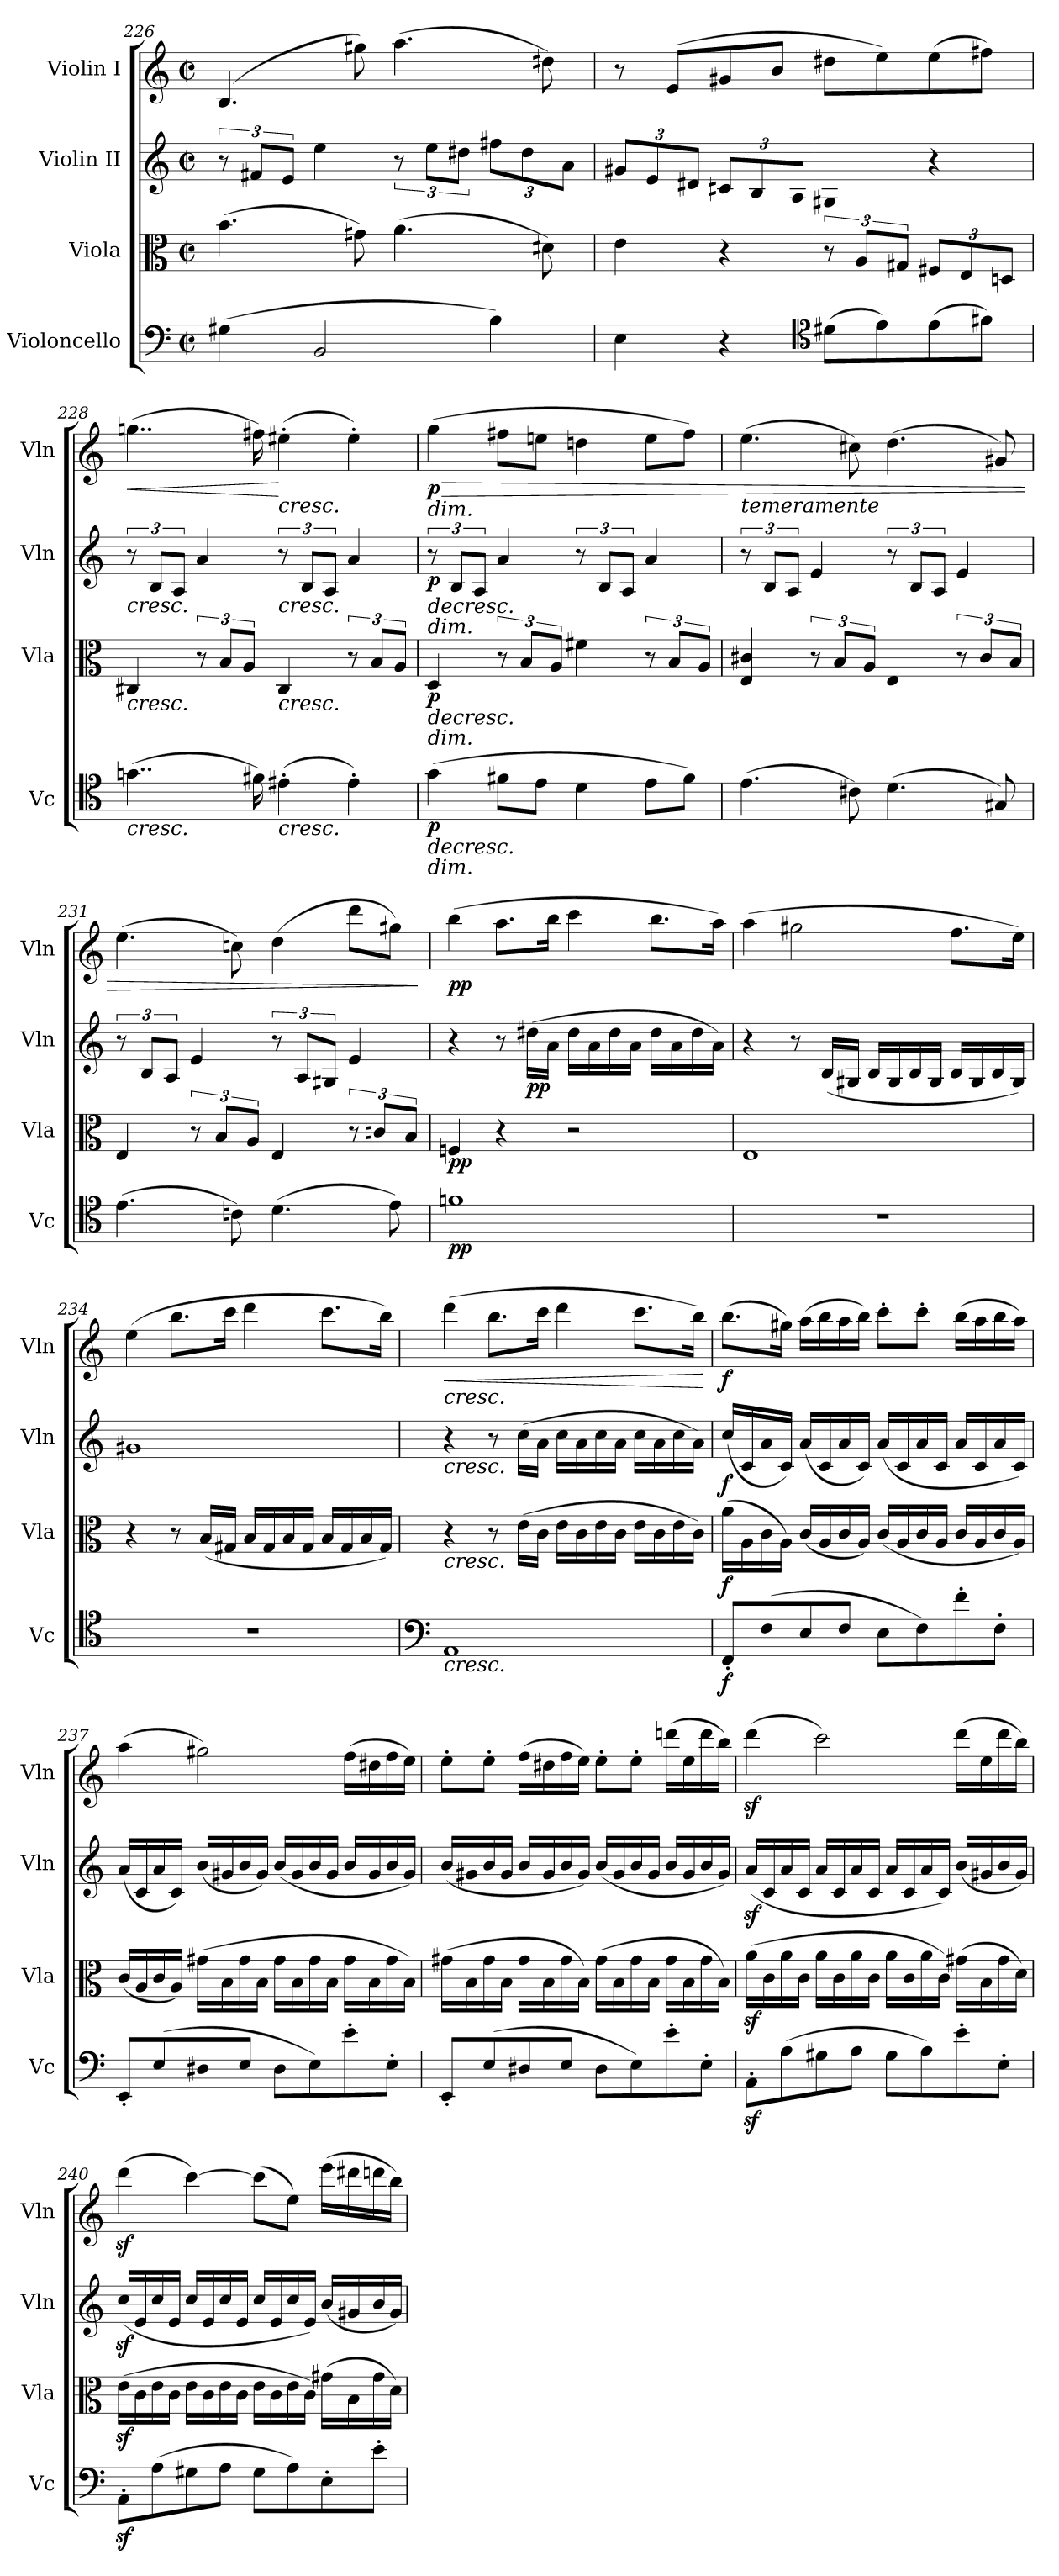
**kern	**dynam	**kern	**dynam	**kern	**dynam	**kern	**dynam
*part4	*part4	*part3	*part3	*part2	*part2	*part1	*part1
*staff4	*staff4	*staff3	*staff3	*staff2	*staff2	*staff1	*staff1
*I"Violoncello	*	*I"Viola	*	*I"Violin II	*	*I"Violin I	*
*I'Vc	*	*I'Vla	*	*I'Vln	*	*I'Vln	*
*clefF4	*	*clefC3	*	*clefG2	*	*clefG2	*
*k[]	*	*k[]	*	*k[]	*	*k[]	*
*M2/2	*	*M2/2	*	*M2/2	*	*M2/2	*
*met(c|)	*	*met(c|)	*	*met(c|)	*	*met(c|)	*
=226	=226	=226	=226	=226	=226	=226	=226
(>4G#X\	.	(>4.b\	.	12r	.	(>4.B/	.
.	.	.	.	12f#X/L	.	.	.
.	.	.	.	12e/J	.	.	.
2BB/	.	.	.	4ee\	.	.	.
.	.	8g#X\)	.	.	.	8gg#X\)	.
.	.	(>4.a\	.	12r	.	(>4.aa\	.
.	.	.	.	12ee\L	.	.	.
.	.	.	.	12dd#X\J	.	.	.
*	*	*	*	*Xbrackettup	*	*	*
4B\)	.	.	.	12ff#X\L	.	.	.
.	.	.	.	12dd#\	.	.	.
.	.	8d#X\)	.	.	.	8dd#X\)	.
.	.	.	.	12a\J	.	.	.
=227	=227	=227	=227	=227	=227	=227	=227
4E\	.	4e\	.	12g#X/L	.	8r	.
.	.	.	.	12e/	.	.	.
.	.	.	.	.	.	(>8e/L	.
.	.	.	.	12d#X/J	.	.	.
4r	.	4r	.	12c#X/L	.	8g#X/	.
.	.	.	.	12B/	.	.	.
.	.	.	.	.	.	8b/J	.
.	.	.	.	12A/J	.	.	.
*clefC4	*	*	*	*	*	*	*
(>8d#X\L	.	12r	.	4G#X/	.	8dd#X\L	.
.	.	12A/L	.	.	.	.	.
8e\)	.	.	.	.	.	8ee\)	.
.	.	12G#X/J	.	.	.	.	.
*	*	*Xbrackettup	*	*	*	*	*
(>8e\	.	12F#X/L	.	4r	.	(>8ee\	.
.	.	12E/	.	.	.	.	.
8f#X\J)	.	.	.	.	.	8ff#X\J)	.
.	.	12Dn/J	.	.	.	.	.
=228	=228	=228	=228	=228	=228	=228	=228
!	!LO:HP:b	!	!LO:HP:b	!	!	!	!
*	*	*	*	*brackettup	*	*	*
!	!	!	!	!	!LO:HP:b	!	!LO:HP:b
(>4..gn\	<	4C#X/	<	12r	<	(>4..ggn\	<
.	.	.	.	12B/L	.	.	.
.	.	.	.	12A/J	.	.	.
*	*	*brackettup	*	*	*	*	*
.	.	12r	.	4a/	.	.	.
.	.	12B/L	.	.	.	.	.
.	.	12A/J	.	.	.	.	.
16f#X\)	.	.	.	.	.	16ff#X\)	.
!	!	!	!	!	!	!LO:TX:b:i:t=cresc.	!
!	!	!	!	!LO:TX:b:i:t=cresc.	!	!	!
!	!	!LO:TX:b:i:t=cresc.	!	!	!	!	!
!LO:TX:b:i:t=cresc.	!	!	!	!	!	!	!
(>4e#X'\	.	4C#/	.	12r	.	(>4ee#X'\	[
.	.	.	.	12B/L	.	.	.
.	.	.	.	12A/J	.	.	.
4e#'\)	.	12r	.	4a/	.	4ee#'\)	.
.	.	12B/L	.	.	.	.	.
.	.	12A/J	.	.	.	.	.
=229	=229	=229	=229	=229	=229	=229	=229
!	!	!	!	!	!	!LO:TX:b:i:t=dim.	!
!	!	!	!	!LO:TX:b:i:t=dim.	!	!	!
!	!	!LO:TX:b:i:t=dim.	!	!	!	!	!
!LO:TX:b:i:t=dim.	!	!	!	!	!	!	!
!	!LO:HP:b	!	!LO:HP:b	!	!LO:HP:b	!	!LO:HP:b
!	!LO:DY:n=1:b	!	!LO:DY:n=1:b	!	!LO:DY:n=1:b	!	!LO:DY:n=1:b
(>4g\	> p	4D/	> p	12r	> p	(>4gg\	> p
.	.	.	.	12B/L	.	.	.
.	.	.	.	12A/J	.	.	.
8f#X\L	.	12r	.	4a/	.	8ff#X\L	.
.	.	12B/L	.	.	.	.	.
8e\J	.	.	.	.	.	8een\J	.
.	.	12A/J	.	.	.	.	.
4d\	.	4f#X\	.	12r	.	4ddn\	.
.	.	.	.	12B/L	.	.	.
.	.	.	.	12A/J	.	.	.
8e\L	.	12r	.	4a/	.	8ee\L	.
.	.	12B/L	.	.	.	.	.
8f#\J)	.	.	.	.	.	8ff#\J)	.
.	.	12A/J	.	.	.	.	.
=230	=230	=230	=230	=230	=230	=230	=230
!	!	!	!	!	!	!LO:TX:b:i:t=temeramente	!
(>4.e\	.	4E/ 4c#X/	.	12r	.	(>4.ee\	.
.	.	.	.	12B/L	.	.	.
.	.	.	.	12A/J	.	.	.
.	.	12r	.	4e/	.	.	.
.	.	12B/L	.	.	.	.	.
8c#X\)	.	.	.	.	.	8cc#X\)	.
.	.	12A/J	.	.	.	.	.
(>4.d\	.	4E/	.	12r	.	(>4.dd\	.
.	.	.	.	12B/L	.	.	.
.	.	.	.	12A/J	.	.	.
.	.	12r	.	4e/	.	.	.
.	.	12c#/L	.	.	.	.	.
8G#X/)	.	.	.	.	.	8g#X/)	.
.	.	12B/J	.	.	.	.	.
=231	=231	=231	=231	=231	=231	=231	=231
(>4.e\	.	4E/	.	12r	.	(>4.ee\	.
.	.	.	.	12B/L	.	.	.
.	.	.	.	12A/J	.	.	.
.	.	12r	.	4e/	.	.	.
.	.	12B/L	.	.	.	.	.
8cn\)	.	.	.	.	.	8ccn\)	.
.	.	12A/J	.	.	.	.	.
(>4.d\	.	4E/	.	12r	.	(>4dd\	.
.	.	.	.	12A/L	.	.	.
.	.	.	.	12G#X/J	.	.	.
.	.	12r	.	4e/	.	8ddd\L	.
.	.	12cn/L	.	.	.	.	.
8e\)	.	.	.	.	.	8gg#X\J)	.
.	.	12B/J	.	.	.	.	.
.	[	.	[	.	.	.	]
=232	=232	=232	=232	=232	=232	=232	=232
!	!LO:DY:b	!	!LO:DY:b	!	!	!	!LO:DY:b
1fn	pp	4Fn/	pp	4r	.	(>4bb\	pp
.	.	4r	.	8r	.	8.aa\L	.
!	!	!	!	!	!LO:DY:n=1:b	!	!
.	.	.	.	(>16dd#X\LL	[ pp	.	.
.	.	.	.	16a\JJ	.	16bb\Jk	.
.	.	2r	.	16dd#\LL	.	4ccc\	.
.	.	.	.	16a\	.	.	.
.	.	.	.	16dd#\	.	.	.
.	.	.	.	16a\JJ	.	.	.
.	.	.	.	16dd#\LL	.	8.bb\L	.
.	.	.	.	16a\	.	.	.
.	.	.	.	16dd#\	.	.	.
.	.	.	.	16a\JJ)	.	16aa\Jk)	.
=233	=233	=233	=233	=233	=233	=233	=233
1r	.	1E	.	4r	.	(>4aa\	.
.	.	.	.	8r	.	2gg#X\	.
.	.	.	.	(<16B/LL	.	.	.
.	.	.	.	16G#X/JJ	.	.	.
.	.	.	.	16B/LL	.	.	.
.	.	.	.	16G#/	.	.	.
.	.	.	.	16B/	.	.	.
.	.	.	.	16G#/JJ	.	.	.
.	.	.	.	16B/LL	.	8.ff\L	.
.	.	.	.	16G#/	.	.	.
.	.	.	.	16B/	.	.	.
.	.	.	.	16G#/JJ)	.	16ee\Jk)	.
=234	=234	=234	=234	=234	=234	=234	=234
1r	.	4r	.	1g#X	.	(>4ee\	.
.	.	8r	.	.	.	8.bb\L	.
.	.	(<16B/LL	.	.	.	.	.
.	.	16G#X/JJ	.	.	.	16ccc\Jk	.
.	.	16B/LL	.	.	.	4ddd\	.
.	.	16G#/	.	.	.	.	.
.	.	16B/	.	.	.	.	.
.	.	16G#/JJ	.	.	.	.	.
.	.	16B/LL	.	.	.	8.ccc\L	.
.	.	16G#/	.	.	.	.	.
.	.	16B/	.	.	.	.	.
.	.	16G#/JJ)	.	.	.	16bb\Jk)	.
=235	=235	=235	=235	=235	=235	=235	=235
*clefF4	*	*	*	*	*	*	*
!	!	!	!	!	!	!LO:TX:b:i:t=cresc.	!
!	!	!	!	!LO:TX:b:i:t=cresc.	!	!	!
!	!	!LO:TX:b:i:t=cresc.	!	!	!	!	!
!LO:TX:b:i:t=cresc.	!	!	!	!	!	!	!
!	!	!	!	!	!	!	!LO:HP:b
1AA	.	4r	.	4r	.	(>4ddd\	<
.	.	8r	.	8r	.	8.bb\L	.
.	.	(>16e\LL	.	(>16cc\LL	.	.	.
.	.	16c\JJ	.	16a\JJ	.	16ccc\Jk	.
.	.	16e\LL	.	16cc\LL	.	4ddd\	.
.	.	16c\	.	16a\	.	.	.
.	.	16e\	.	16cc\	.	.	.
.	.	16c\JJ	.	16a\JJ	.	.	.
.	.	16e\LL	.	16cc\LL	.	8.ccc\L	.
.	.	16c\	.	16a\	.	.	.
.	.	16e\	.	16cc\	.	.	.
.	.	16c\JJ)	.	16a\JJ)	.	16bb\Jk)	.
.	]	.	]	.	]	.	[
=236	=236	=236	=236	=236	=236	=236	=236
!	!LO:DY:b	!	!LO:DY:b	!	!LO:DY:b	!	!LO:DY:b
8FF'/L	f	(>16a\LL	f	(<16cc/LL	f	(>8.bb\L	f
.	.	16A\	.	16c/	.	.	.
(>8F/	.	16c\	.	16a/	.	.	.
.	.	16A\JJ)	.	16c/JJ)	.	16gg#X\Jk)	.
8E/	.	(<16c/LL	.	(<16a/LL	.	(>16aa\LL	.
.	.	16A/	.	16c/	.	16bb\	.
8F/J	.	16c/	.	16a/	.	16aa\	.
.	.	16A/JJ)	.	16c/JJ)	.	16bb\JJ)	.
8E\L	.	(<16c/LL	.	(<16a/LL	.	8ccc'\L	.
.	.	16A/	.	16c/	.	.	.
8F\)	.	16c/	.	16a/	.	8ccc'\J	.
.	.	16A/JJ	.	16c/JJ	.	.	.
8f'\	.	16c/LL	.	16a/LL	.	(>16bb\LL	.
.	.	16A/	.	16c/	.	16aa\	.
8F'\J	.	16c/	.	16a/	.	16bb\	.
.	.	16A/JJ)	.	16c/JJ)	.	16aa\JJ)	.
=237	=237	=237	=237	=237	=237	=237	=237
8EE'/L	.	(<16c/LL	.	(<16a/LL	.	(>4aa\	.
.	.	16A/	.	16c/	.	.	.
(>8E/	.	16c/	.	16a/	.	.	.
.	.	16A/JJ)	.	16c/JJ)	.	.	.
8D#X/	.	(>16g#X\LL	.	(<16b/LL	.	2gg#X\)	.
.	.	16B\	.	16g#X/	.	.	.
8E/J	.	16g#\	.	16b/	.	.	.
.	.	16B\JJ	.	16g#/JJ)	.	.	.
8D#\L	.	16g#\LL	.	(<16b/LL	.	.	.
.	.	16B\	.	16g#/	.	.	.
8E\)	.	16g#\	.	16b/	.	.	.
.	.	16B\JJ	.	16g#/JJ	.	.	.
8e'\	.	16g#\LL	.	16b/LL	.	(>16ff\LL	.
.	.	16B\	.	16g#/	.	16dd#X\	.
8E'\J	.	16g#\	.	16b/	.	16ff\	.
.	.	16B\JJ)	.	16g#/JJ)	.	16ee\JJ)	.
=238	=238	=238	=238	=238	=238	=238	=238
8EE'/L	.	(>16g#X\LL	.	(<16b/LL	.	8ee'\L	.
.	.	16B\	.	16g#X/	.	.	.
(>8E/	.	16g#\	.	16b/	.	8ee'\J	.
.	.	16B\JJ	.	16g#/JJ	.	.	.
8D#X/	.	16g#\LL	.	16b/LL	.	(>16ff\LL	.
.	.	16B\	.	16g#/	.	16dd#X\	.
8E/J	.	16g#\	.	16b/	.	16ff\	.
.	.	16B\JJ)	.	16g#/JJ)	.	16ee\JJ)	.
8D#\L	.	(>16g#\LL	.	(<16b/LL	.	8ee'\L	.
.	.	16B\	.	16g#/	.	.	.
8E\)	.	16g#\	.	16b/	.	8ee'\J	.
.	.	16B\JJ	.	16g#/JJ	.	.	.
8e'\	.	16g#\LL	.	16b/LL	.	(>16dddn\LL	.
.	.	16B\	.	16g#/	.	16ee\	.
8E'\J	.	16g#\	.	16b/	.	16ddd\	.
.	.	16B\JJ)	.	16g#/JJ)	.	16bb\JJ)	.
=239	=239	=239	=239	=239	=239	=239	=239
8AAz<'\L	.	(>16az<\LL	.	(<16az</LL	.	(>4dddz<\	.
.	.	16c\	.	16c/	.	.	.
(>8A\	.	16a\	.	16a/	.	.	.
.	.	16c\JJ	.	16c/JJ	.	.	.
8G#X\	.	16a\LL	.	16a/LL	.	2ccc\)	.
.	.	16c\	.	16c/	.	.	.
8A\J	.	16a\	.	16a/	.	.	.
.	.	16c\JJ	.	16c/JJ	.	.	.
8G#\L	.	16a\LL	.	16a/LL	.	.	.
.	.	16c\	.	16c/	.	.	.
8A\)	.	16a\	.	16a/	.	.	.
.	.	16c\JJ)	.	16c/JJ)	.	.	.
8e'\	.	(>16g#X\LL	.	(<16b/LL	.	(>16ddd\LL	.
.	.	16B\	.	16g#X/	.	16ee\	.
8E'\J	.	16g#\	.	16b/	.	16ddd\	.
.	.	16d\JJ)	.	16g#/JJ)	.	16bb\JJ)	.
=240	=240	=240	=240	=240	=240	=240	=240
8AAz<'\L	.	(>16ez<\LL	.	(<16ccz</LL	.	(>4dddz<\	.
.	.	16c\	.	16e/	.	.	.
(>8A\	.	16e\	.	16cc/	.	.	.
.	.	16c\JJ	.	16e/JJ	.	.	.
8G#X\	.	16e\LL	.	16cc/LL	.	[4ccc\)	.
.	.	16c\	.	16e/	.	.	.
8A\J	.	16e\	.	16cc/	.	.	.
.	.	16c\JJ	.	16e/JJ	.	.	.
8G#\L	.	16e\LL	.	16cc/LL	.	(>8ccc\L]	.
.	.	16c\	.	16e/	.	.	.
8A\)	.	16e\	.	16cc/	.	8ee\J)	.
.	.	16c\JJ)	.	16e/JJ)	.	.	.
8E'\	.	(>16g#X\LL	.	(<16b/LL	.	(>16eee\LL	.
.	.	16B\	.	16g#X/	.	16ddd#X\	.
8e'\J	.	16g#\	.	16b/	.	16dddn\	.
.	.	16d\JJ)	.	16g#/JJ)	.	16bb\JJ)	.
=	=	=	=	=	=	=	=
*-	*-	*-	*-	*-	*-	*-	*-
